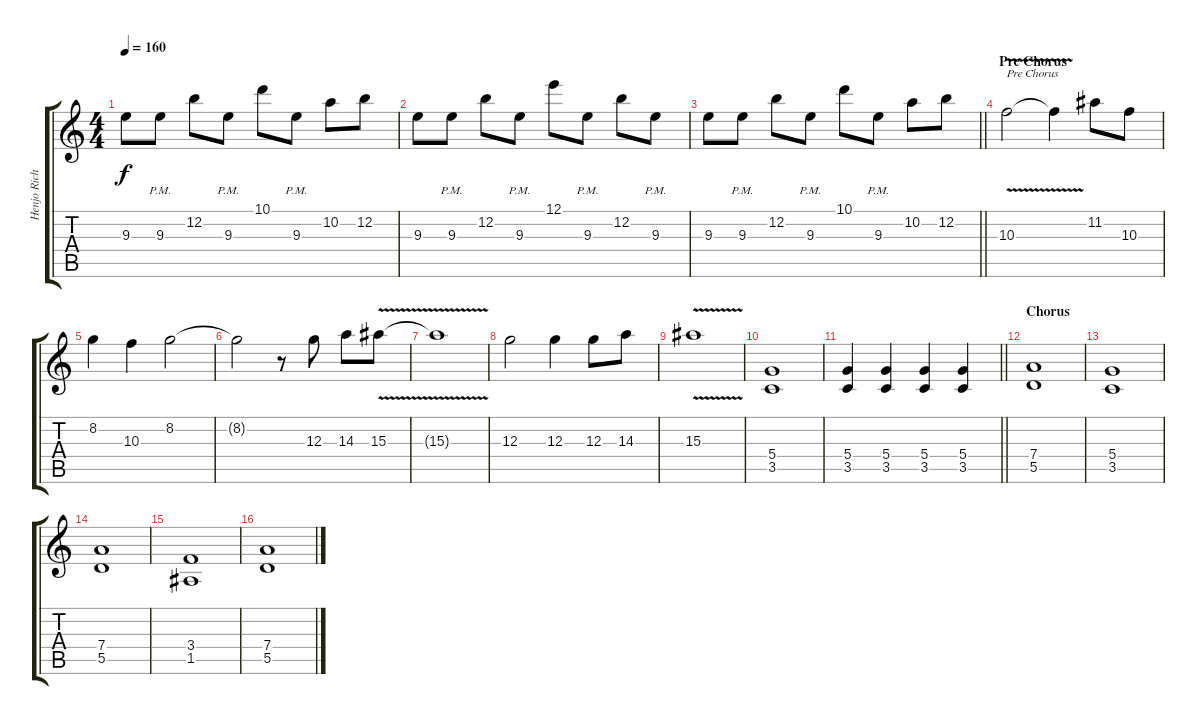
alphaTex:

\track ("Henjo Richter" "Henjo Rich") {instrument distortionguitar}
\staff {score tabs}
\tuning (E4 B3 G3 D3 A2 E2) {hide}
\ts (4 4)
\tempo 160
\clef g2
\ks c
9.3.8{dy f} 9.3{pm}.8 12.2.8 9.3{pm}.8 10.1.8 9.3{pm}.8 10.2.8 12.2.8 |
9.3.8 9.3{pm}.8 12.2.8 9.3{pm}.8 12.1.8 9.3{pm}.8 12.2.8 9.3{pm}.8 |
\barLineRight lightlight
9.3.8 9.3{pm}.8 12.2.8 9.3{pm}.8 10.1.8 9.3{pm}.8 10.2.8 12.2.8 |
\section ("" "Pre Chorus")
10.3{v}.2{txt "Pre Chorus"} 10.3{t}.4 11.2.8 10.3.8 |
8.2.4 10.3.4 8.2.2 |
8.2{t}.2 r.8 12.3.8 14.3.8 15.3{v}.8 |
15.3{t}.1 |
12.3.2 12.3.4 12.3.8 14.3.8 |
15.3{v}.1 |
(5.4 3.5).1{volume 13} |
\barLineRight lightlight
(5.4 3.5).4 (5.4 3.5).4 (5.4 3.5).4 (5.4 3.5).4 |
\section ("" "Chorus")
(7.4 5.5).1 |
(5.4 3.5).1 |
(7.4 5.5).1 |
(3.4 1.5).1 |
(7.4 5.5).1
